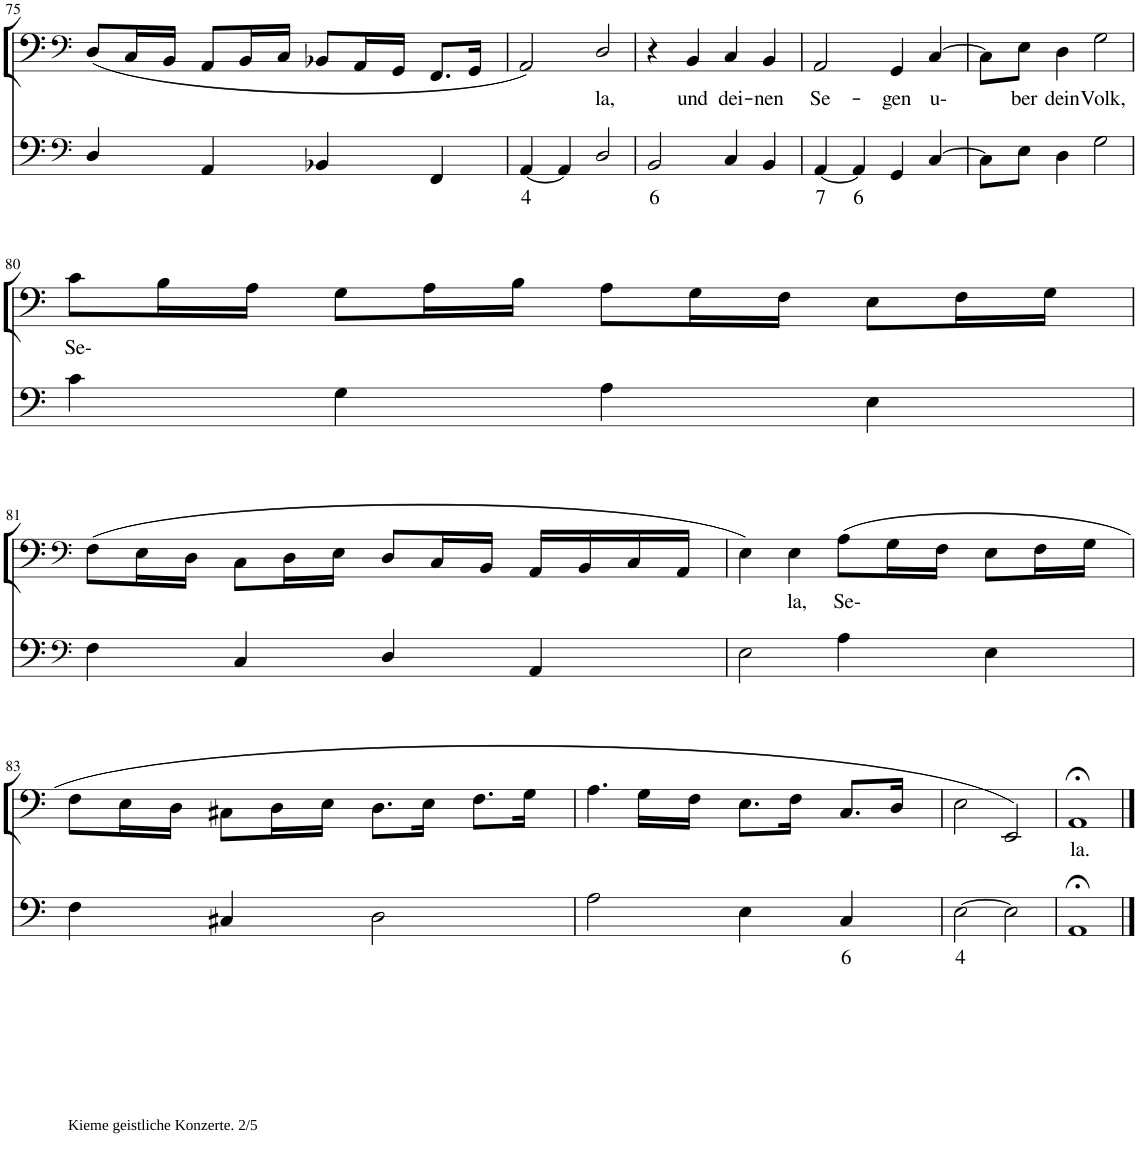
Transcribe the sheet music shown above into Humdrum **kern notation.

**kern	**text	**kern	**text
*part2	*part2	*part1	*part1
*staff2	*staff2	*staff1	*staff1
*I"Continuo	*	*I"Bass	*
!!LO:PB:g=z
*clefF4	*	*clefF4	*
*k[]	*	*k[]	*
*M4/4	*	*M4/4	*
=75	=75	=75	=75
4D/	.	(8D/L	.
.	.	16C/L	.
.	.	16BB/JJ	.
4AA/	.	8AA/L	.
.	.	16BB/L	.
.	.	16C/JJ	.
4BB-X/	.	8BB-X/L	.
.	.	16AA/L	.
.	.	16GG/JJ	.
4FF/	.	8.FF/L	.
.	.	16GG/Jk	.
=76	=76	=76	=76
!	!LO:LY:b	!	!
[4AA/	4	2AA/)	.
4AA/]	.	.	.
!	!	!	!LO:LY:b
2D/	.	2D/	la,
=77	=77	=77	=77
!	!LO:LY:b	!	!
2BB/	6	4r	.
!	!	!	!LO:LY:b
.	.	4BB/	und
!	!	!	!LO:LY:b
4C/	.	4C/	dei-
!	!	!	!LO:LY:b
4BB/	.	4BB/	nen
=78	=78	=78	=78
!	!LO:LY:b	!	!LO:LY:b
[4AA/	7	2AA/	Se-
!	!LO:LY:b	!	!
4AA/]	6	.	.
!	!	!	!LO:LY:b
4GG/	.	4GG/	gen
!	!	!	!LO:LY:b
[4C/	.	[4C/	u-
=79	=79	=79	=79
8C\L]	.	8C\L]	.
!	!	!	!LO:LY:b
8E\J	.	8E\J	ber
!	!	!	!LO:LY:b
4D\	.	4D\	dein
!	!	!	!LO:LY:b
2G\	.	2G\	Volk,
!!LO:LB:g=z
=80	=80	=80	=80
!	!	!	!LO:LY:b
4c\	.	8c\L	Se-
.	.	16B\L	.
.	.	16A\JJ	.
4G\	.	8G\L	.
.	.	16A\L	.
.	.	16B\JJ	.
4A\	.	8A\L	.
.	.	16G\L	.
.	.	16F\JJ	.
4E\	.	8E\L	.
.	.	16F\L	.
.	.	16G\JJ	.
!!LO:LB:g=z
=81	=81	=81	=81
*clefF4	*	*clefF4	*
4F\	.	(8F\L	.
.	.	16E\L	.
.	.	16D\JJ	.
4C/	.	8C\L	.
.	.	16D\L	.
.	.	16E\JJ	.
4D/	.	8D/L	.
.	.	16C/L	.
.	.	16BB/JJ	.
4AA/	.	16AA/LL	.
.	.	16BB/	.
.	.	16C/	.
.	.	16AA/JJ	.
=82	=82	=82	=82
2E\	.	4E\)	.
!	!	!	!LO:LY:b
.	.	4E\	la,
!	!	!	!LO:LY:b
4A\	.	(8A\L	Se-
.	.	16G\L	.
.	.	16F\JJ	.
4E\	.	8E\L	.
.	.	16F\L	.
.	.	16G\JJ	.
!!LO:LB:g=z
=83	=83	=83	=83
!LO:TX:b:t=Kieme geistliche Konzerte. 2/5	!	!	!
4F\	.	8F\L	.
.	.	16E\L	.
.	.	16D\JJ	.
4C#X/	.	8C#X\L	.
.	.	16D\L	.
.	.	16E\JJ	.
2D\	.	8.D\L	.
.	.	16E\Jk	.
.	.	8.F\L	.
.	.	16G\Jk	.
=84	=84	=84	=84
2A\	.	4.A\	.
.	.	16G\LL	.
.	.	16F\JJ	.
4E\	.	8.E\L	.
.	.	16F\Jk	.
!	!LO:LY:b	!	!
4C/	6	8.C/L	.
.	.	16D/Jk	.
=85	=85	=85	=85
!	!LO:LY:b	!	!
[2E\	4	2E\	.
2E\]	.	2EE/)	.
=86	=86	=86	=86
!	!	!	!LO:LY:b
1AA;<	.	1AA;<	la.
==	==	==	==
*-	*-	*-	*-
